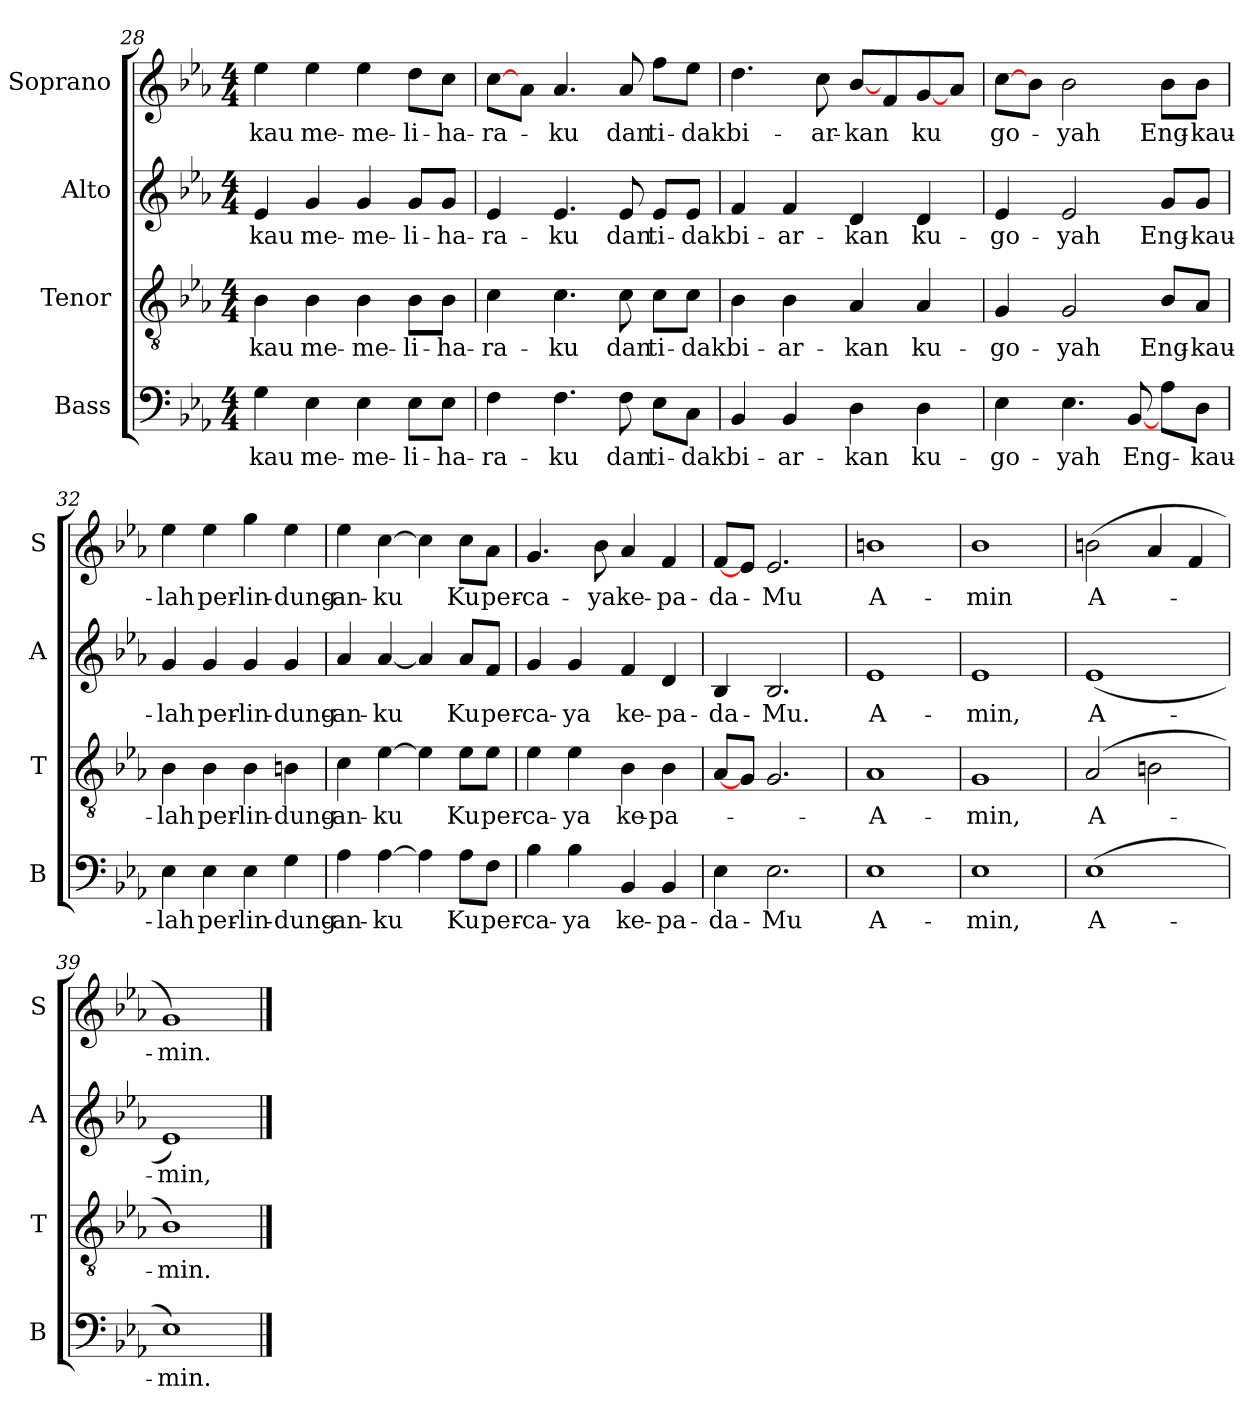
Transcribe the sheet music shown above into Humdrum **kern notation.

**kern	**text	**kern	**text	**kern	**text	**kern	**text
*part4	*part4	*part3	*part3	*part2	*part2	*part1	*part1
*staff4	*staff4	*staff3	*staff3	*staff2	*staff2	*staff1	*staff1
*I"Bass	*	*I"Tenor	*	*I"Alto	*	*I"Soprano	*
*I'B	*	*I'T	*	*I'A	*	*I'S	*
!!LO:LB:g=z
*clefF4	*	*clefGv2	*	*clefG2	*	*clefG2	*
*k[b-e-a-]	*	*k[b-e-a-]	*	*k[b-e-a-]	*	*k[b-e-a-]	*
*E-:	*	*E-:	*	*E-:	*	*E-:	*
*M4/4	*	*M4/4	*	*M4/4	*	*M4/4	*
=28	=28	=28	=28	=28	=28	=28	=28
!	!LO:LY:b	!	!LO:LY:b	!	!LO:LY:b	!	!LO:LY:b
4G\	-kau	4B-\	-kau	4e-/	-kau	4ee-\	-kau
!	!LO:LY:b	!	!LO:LY:b	!	!LO:LY:b	!	!LO:LY:b
4E-\	me-	4B-\	me-	4g/	me-	4ee-\	me-
!	!LO:LY:b	!	!LO:LY:b	!	!LO:LY:b	!	!LO:LY:b
4E-\	-me-	4B-\	-me-	4g/	-me-	4ee-\	-me-
!	!LO:LY:b	!	!LO:LY:b	!	!LO:LY:b	!	!LO:LY:b
8E-\L	-li-	8B-\L	-li-	8g/L	-li-	8dd\L	-li-
!	!LO:LY:b	!	!LO:LY:b	!	!LO:LY:b	!	!LO:LY:b
8E-\J	-ha-	8B-\J	-ha-	8g/J	-ha-	8cc\J	-ha-
=29	=29	=29	=29	=29	=29	=29	=29
!	!LO:LY:b	!	!LO:LY:b	!	!LO:LY:b	!	!LO:LY:b
4F\	-ra-	4c\	-ra-	4e-/	-ra-	[8cc\L	-ra-
.	.	.	.	.	.	8a-\J	.
!	!LO:LY:b	!	!LO:LY:b	!	!LO:LY:b	!	!LO:LY:b
4.F\	-ku	4.c\	-ku	4.e-/	-ku	4.a-/	-ku
!	!LO:LY:b	!	!LO:LY:b	!	!LO:LY:b	!	!LO:LY:b
8F\	dan	8c\	dan	8e-/	dan	8a-/	dan
!	!LO:LY:b	!	!LO:LY:b	!	!LO:LY:b	!	!LO:LY:b
8E-\L	ti-	8c\L	ti-	8e-/L	ti-	8ff\L	ti-
!	!LO:LY:b	!	!LO:LY:b	!	!LO:LY:b	!	!LO:LY:b
8C\J	-dak	8c\J	-dak	8e-/J	-dak	8ee-\J	-dak
=30	=30	=30	=30	=30	=30	=30	=30
!	!LO:LY:b	!	!LO:LY:b	!	!LO:LY:b	!	!LO:LY:b
4BB-/	bi-	4B-\	bi-	4f/	bi-	4.dd\	bi-
!	!LO:LY:b	!	!LO:LY:b	!	!LO:LY:b	!	!
4BB-/	-ar-	4B-\	-ar-	4f/	-ar-	.	.
!	!	!	!	!	!	!	!LO:LY:b
.	.	.	.	.	.	8cc\	-ar-
!	!LO:LY:b	!	!LO:LY:b	!	!LO:LY:b	!	!LO:LY:b
4D\	-kan	4A-/	-kan	4d/	-kan	[8b-/L	-kan
.	.	.	.	.	.	8f/	.
!	!LO:LY:b	!	!LO:LY:b	!	!LO:LY:b	!	!LO:LY:b
4D\	ku-	4A-/	ku-	4d/	ku-	[8g/	ku
.	.	.	.	.	.	8a-/J	.
=31	=31	=31	=31	=31	=31	=31	=31
!	!LO:LY:b	!	!LO:LY:b	!	!LO:LY:b	!	!LO:LY:b
4E-\	-go-	4G/	-go-	4e-/	-go-	[8cc\L	go-
.	.	.	.	.	.	8b-\J	.
!	!LO:LY:b	!	!LO:LY:b	!	!LO:LY:b	!	!LO:LY:b
4.E-\	-yah	2G/	-yah	2e-/	-yah	2b-\	-yah
!	!LO:LY:b	!	!	!	!	!	!
[8BB-/	Eng-	.	.	.	.	.	.
!	!	!	!LO:LY:b	!	!LO:LY:b	!	!LO:LY:b
8A-\L	.	8B-/L	Eng-	8g/L	Eng-	8b-\L	Eng-
!	!LO:LY:b	!	!LO:LY:b	!	!LO:LY:b	!	!LO:LY:b
8D\J	-kau-	8A-/J	-kau-	8g/J	-kau-	8b-\J	-kau-
!!LO:PB:g=z
=32	=32	=32	=32	=32	=32	=32	=32
!	!LO:LY:b	!	!LO:LY:b	!	!LO:LY:b	!	!LO:LY:b
4E-\	-lah	4B-\	-lah	4g/	-lah	4ee-\	-lah
!	!LO:LY:b	!	!LO:LY:b	!	!LO:LY:b	!	!LO:LY:b
4E-\	per-	4B-\	per-	4g/	per-	4ee-\	per-
!	!LO:LY:b	!	!LO:LY:b	!	!LO:LY:b	!	!LO:LY:b
4E-\	-lin-	4B-\	-lin-	4g/	-lin-	4gg\	-lin-
!	!LO:LY:b	!	!LO:LY:b	!	!LO:LY:b	!	!LO:LY:b
4G\	-dung-	4Bn\	-dung-	4g/	-dung-	4ee-\	-dung-
=33	=33	=33	=33	=33	=33	=33	=33
!	!LO:LY:b	!	!LO:LY:b	!	!LO:LY:b	!	!LO:LY:b
4A-\	-an-	4c\	-an-	4a-/	-an-	4ee-\	-an-
!	!LO:LY:b	!	!LO:LY:b	!	!LO:LY:b	!	!LO:LY:b
[4A-\	-ku	[4e-\	-ku	[4a-/	-ku	[4cc\	-ku
4A-\]	.	4e-\]	.	4a-/]	.	4cc\]	.
!	!LO:LY:b	!	!LO:LY:b	!	!LO:LY:b	!	!LO:LY:b
8A-\L	Ku	8e-\L	Ku	8a-/L	Ku	8cc\L	Ku
!	!LO:LY:b	!	!LO:LY:b	!	!LO:LY:b	!	!LO:LY:b
8F\J	per-	8e-\J	per-	8f/J	per-	8a-\J	per-
=34	=34	=34	=34	=34	=34	=34	=34
!	!LO:LY:b	!	!LO:LY:b	!	!LO:LY:b	!	!LO:LY:b
4B-\	-ca-	4e-\	-ca-	4g/	-ca-	4.g/	-ca-
!	!LO:LY:b	!	!LO:LY:b	!	!LO:LY:b	!	!
4B-\	-ya	4e-\	-ya	4g/	-ya	.	.
!	!	!	!	!	!	!	!LO:LY:b
.	.	.	.	.	.	8b-\	-ya
!	!LO:LY:b	!	!LO:LY:b	!	!LO:LY:b	!	!LO:LY:b
4BB-/	ke-	4B-\	ke-	4f/	ke-	4a-/	ke-
!	!LO:LY:b	!	!LO:LY:b	!	!LO:LY:b	!	!LO:LY:b
4BB-/	-pa-	4B-\	-pa-	4d/	-pa-	4f/	-pa-
=35	=35	=35	=35	=35	=35	=35	=35
!	!LO:LY:b	!	!	!	!LO:LY:b	!	!LO:LY:b
4E-\	-da-	[8A-/L	.	4B-/	-da-	[8f/L	-da-
.	.	8G/J	.	.	.	8e-/J	.
!	!LO:LY:b	!	!	!	!LO:LY:b	!	!LO:LY:b
2.E-\	-Mu	2.G/	.	2.B-/	-Mu.	2.e-/	-Mu
!!LO:LB:g=z
=36	=36	=36	=36	=36	=36	=36	=36
!	!LO:LY:b	!	!LO:LY:b	!	!LO:LY:b	!	!LO:LY:b
1E-	A-	1A-	-A-	1e-	A-	1bn	A-
=37	=37	=37	=37	=37	=37	=37	=37
!	!LO:LY:b	!	!LO:LY:b	!	!LO:LY:b	!	!LO:LY:b
1E-	-min,	1G	-min,	1e-	-min,	1b-	-min
=38	=38	=38	=38	=38	=38	=38	=38
!	!LO:LY:b	!	!LO:LY:b	!	!LO:LY:b	!	!LO:LY:b
(>1E-	A-	(>2A-/	A-	(<1e-	A-	(>2bn\	A-
.	.	2Bn\	.	.	.	4a-/	.
.	.	.	.	.	.	4f/	.
=39	=39	=39	=39	=39	=39	=39	=39
!	!LO:LY:b	!	!LO:LY:b	!	!LO:LY:b	!	!LO:LY:b
1E-)	-min.	1B-)	-min.	1e-)	-min,	1g)	-min.
==	==	==	==	==	==	==	==
*-	*-	*-	*-	*-	*-	*-	*-
